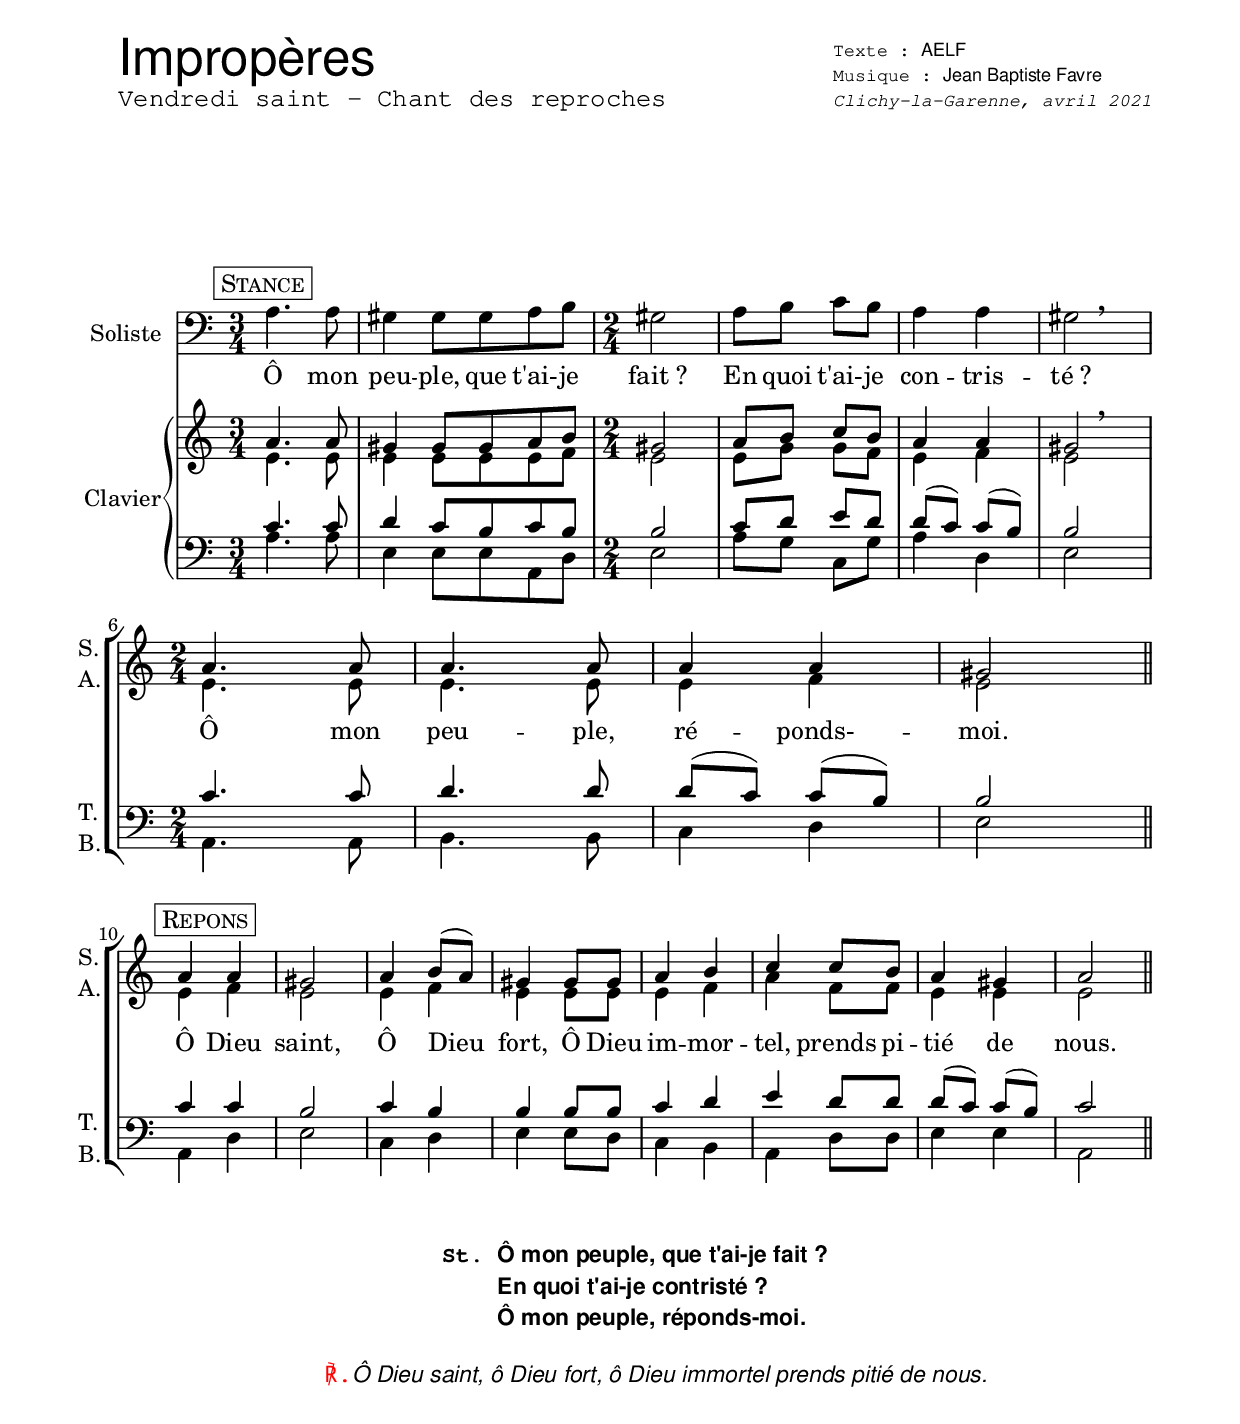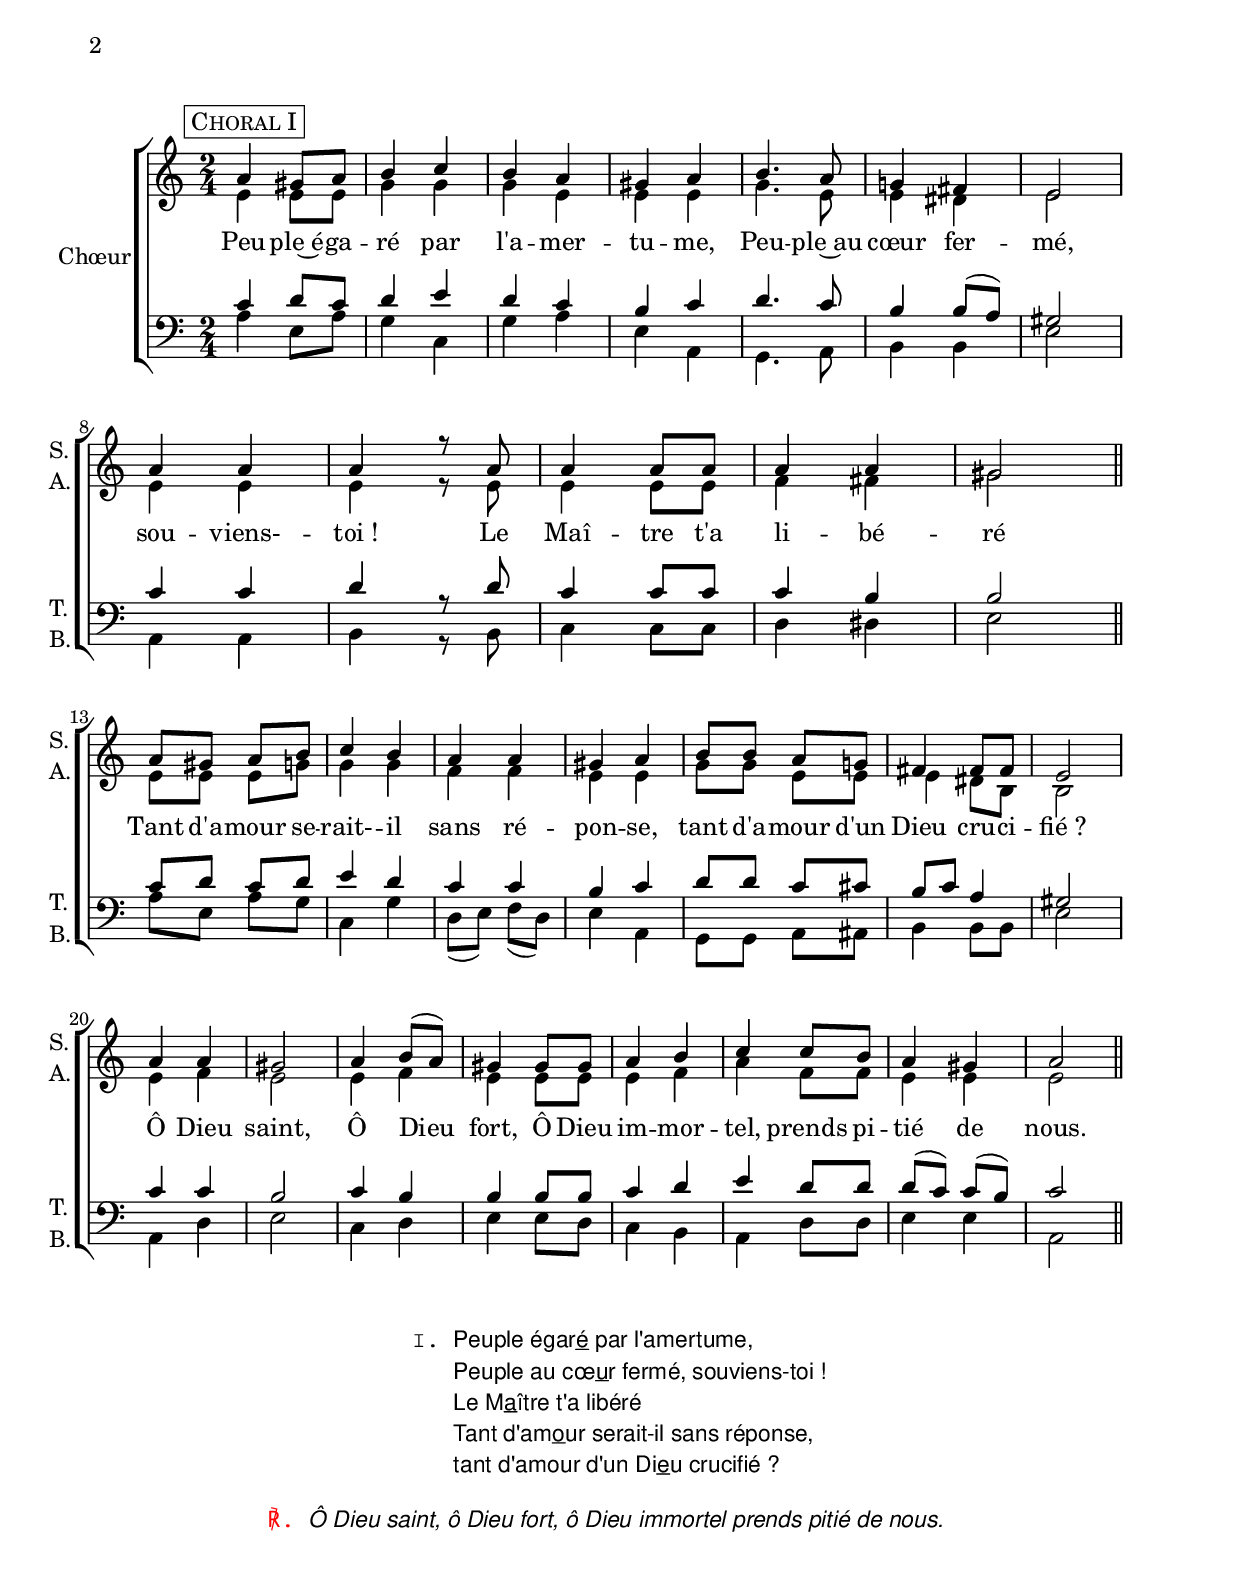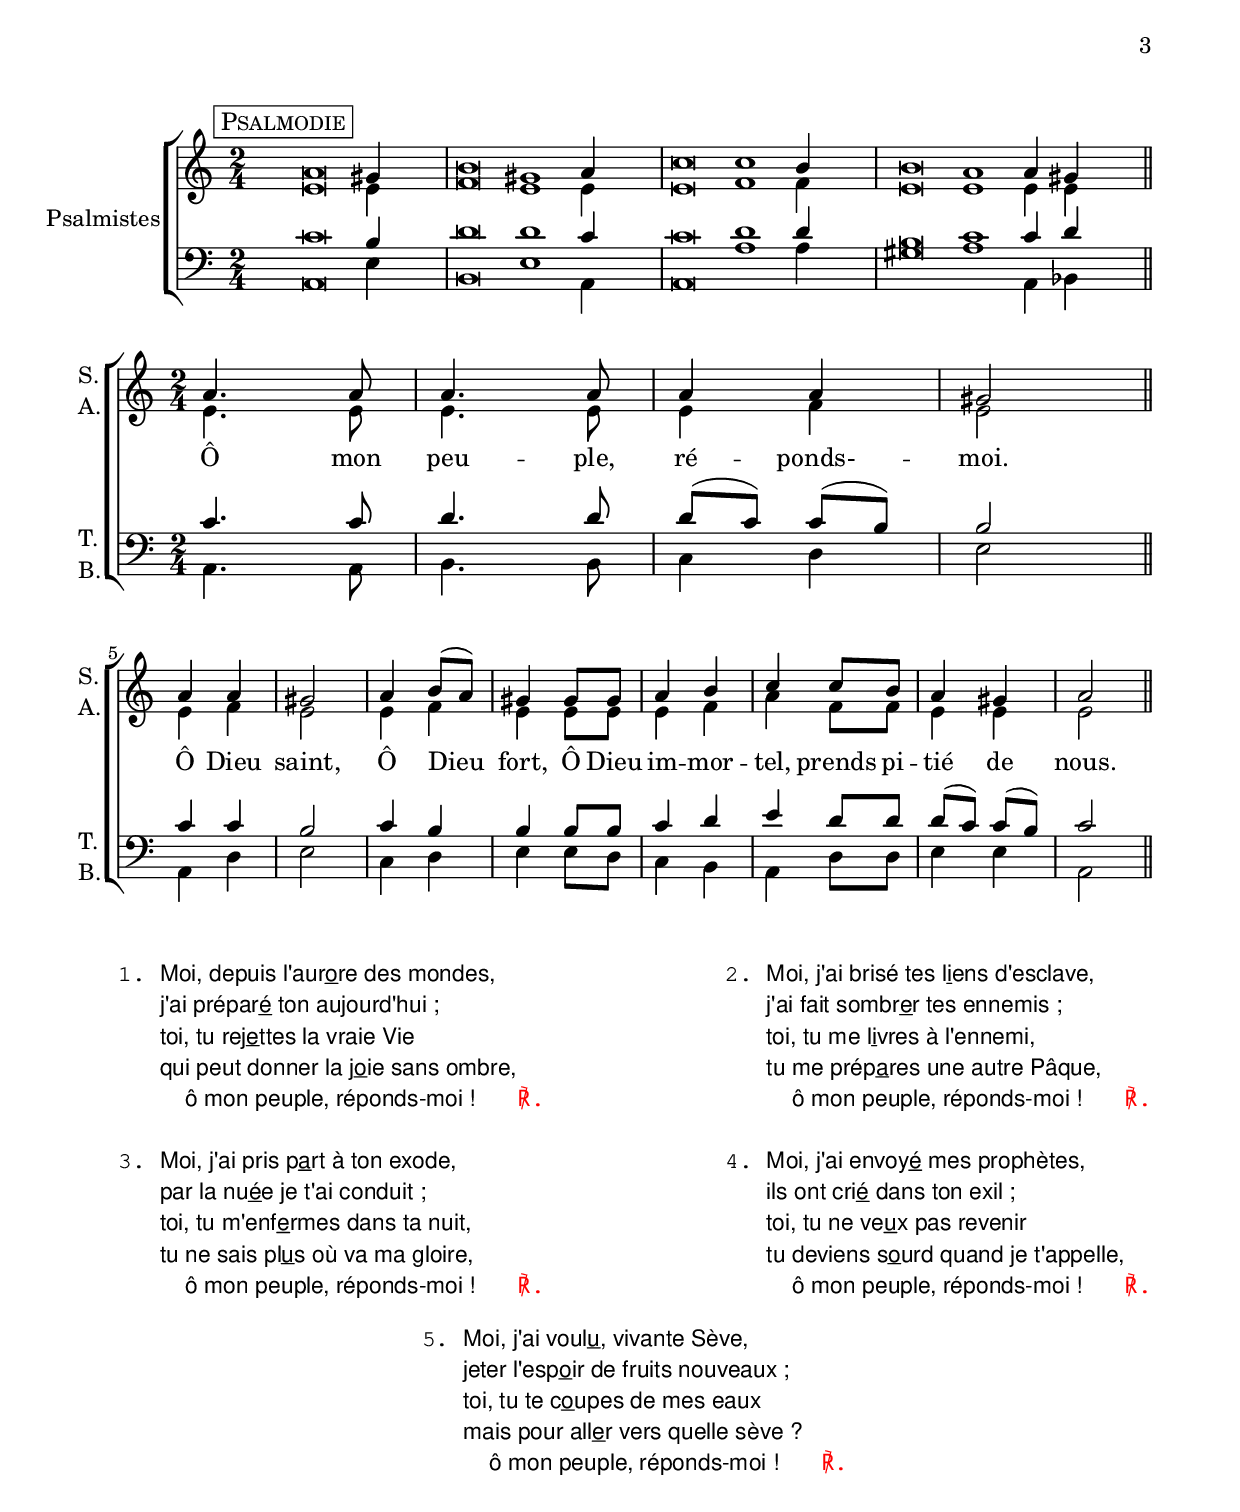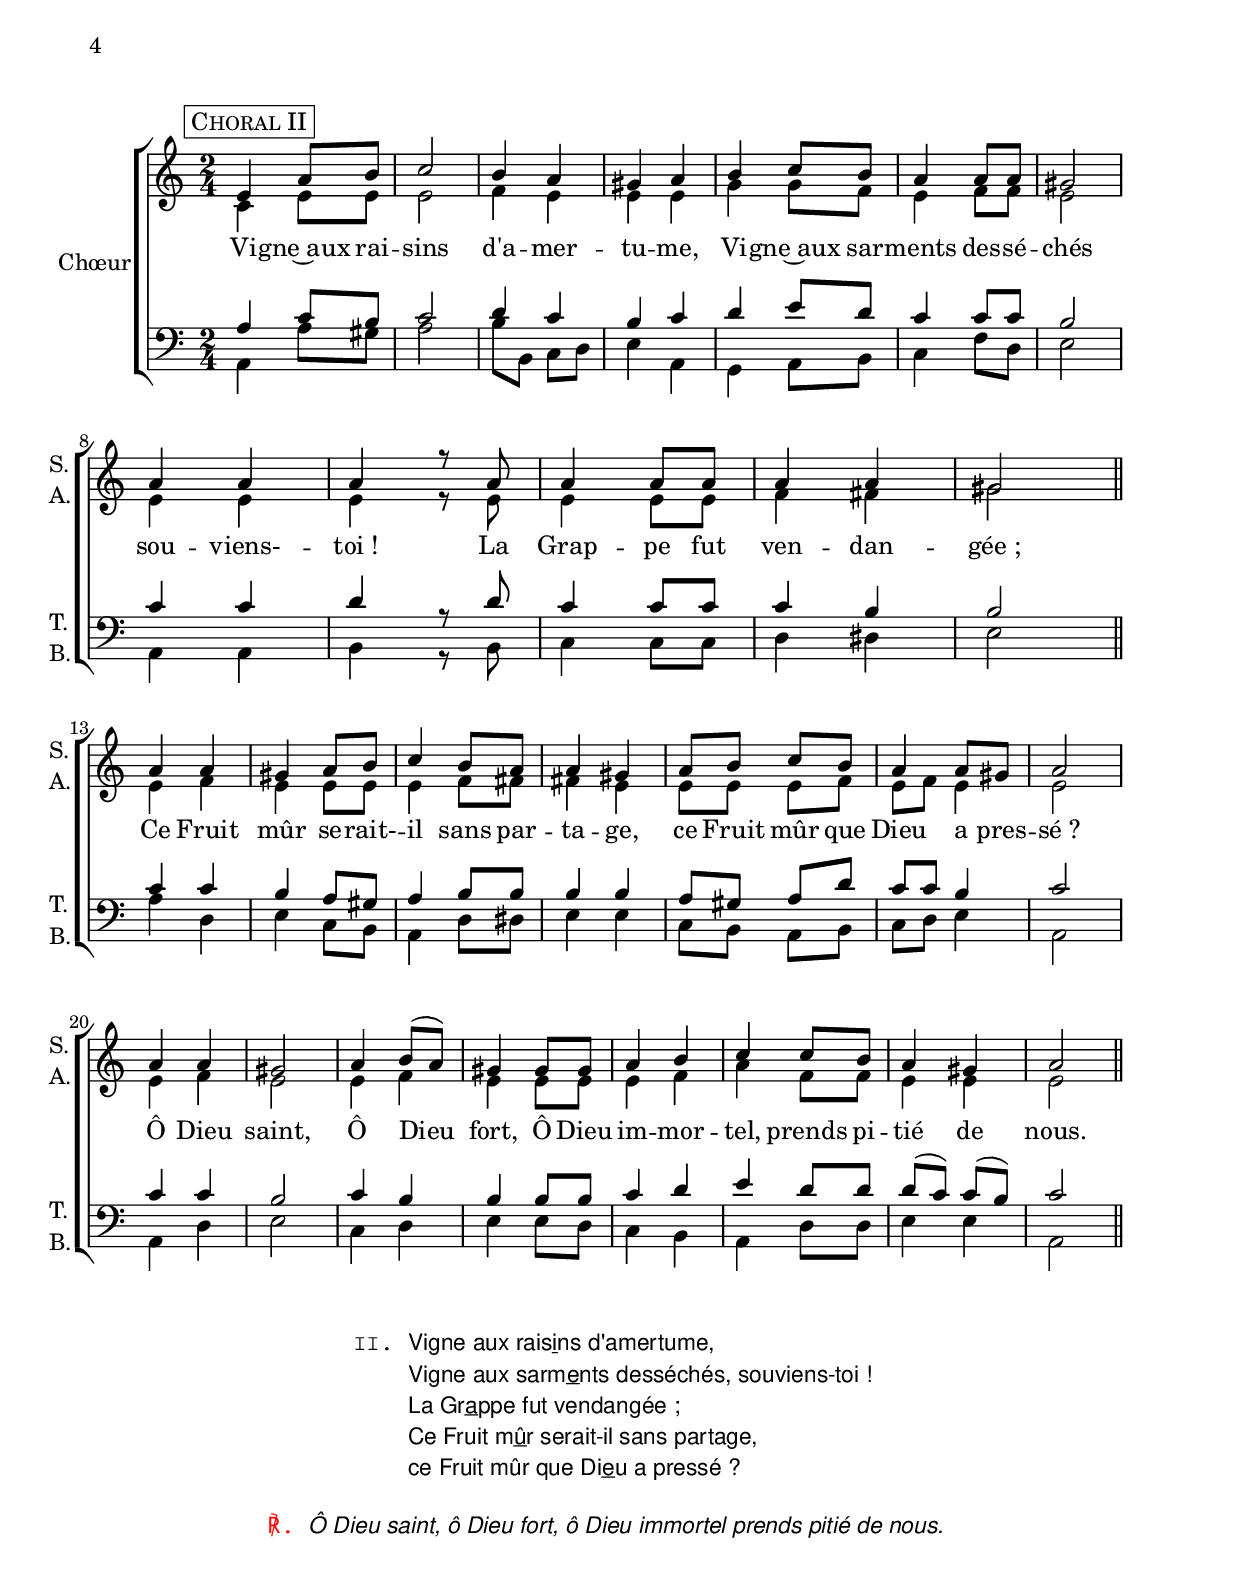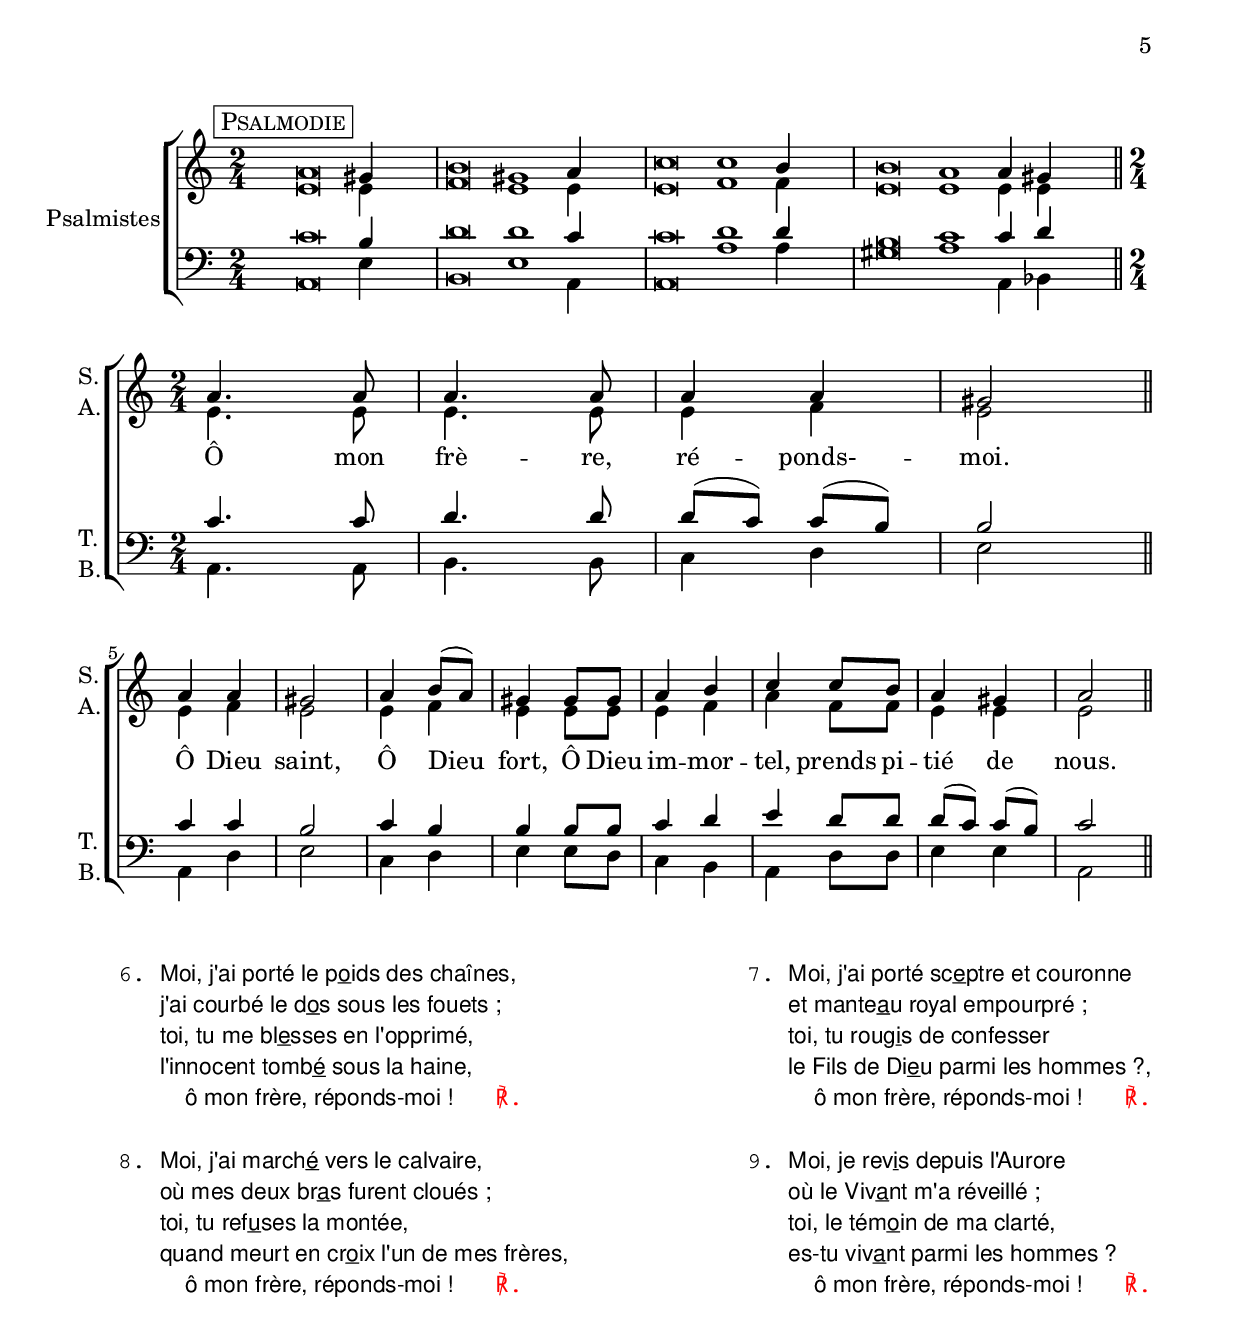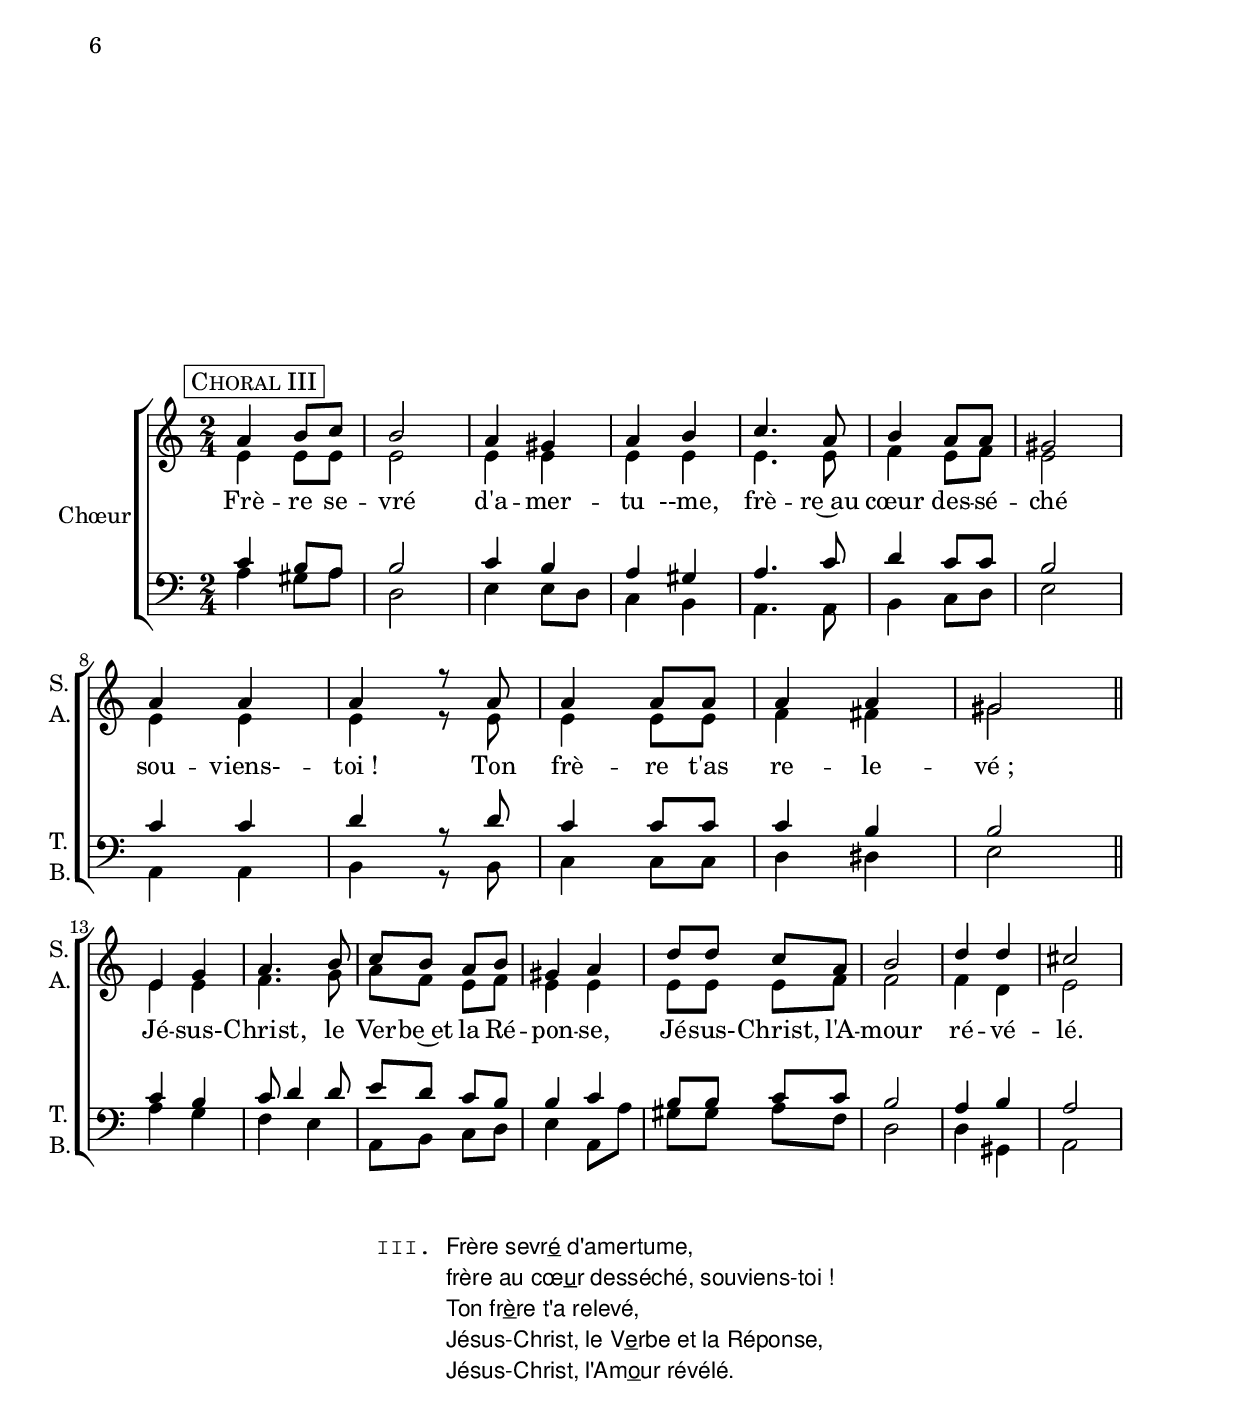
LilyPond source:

\version "2.22.0"
\language "english"
tRall = {
  \set Score.tempoHideNote = ##t
  \tempo 4=70
}
tAcce = {
  \set Score.tempoHideNote = ##t
  \tempo 2=100
}
cesure = {
  \tag #'audio s4
}

\include "../libs/commonFunctions.ily"

%%%%%
%%%%%
%%%%%
%%%%%
%%%%%
%%%%% Définitions des partitions
%%%%%
%%%%%
title = "Impropères"
subtitle = "Vendredi saint - Chant des reproches"
composer = "Jean Baptiste Favre"
poet = "AELF"
dedication = "Clichy-la-Garenne, avril 2021"

midiInstrumentName = "acoustic grand"

global = {
  \key a \minor
  \time 2/4
  }

%%%%%
%%%%%
%%%%%
%%%%%
%%%%%
%%%%% Stance pour soliste et orgue
%%%%%
%%%%%
stanceRhythms = { \set Score.tempoHideNote = ##t \tempo 4 = 60 \time 3/4 \partial 2 s2 s2. \time 2/4 s2 s2 s2 s2 \break }
stanceMelody = { a4. a8 gs4 gs8 gs a b gs2 a8 b c b a4 a gs!2 \breathe }
stanceSopranoMusic = \relative c'' { \stanceMelody }
stanceAltoMusic = \relative c' { e4. e8 e4 e8 e e f  e2 e8 g g f e4 f e2 }
stanceTenorMusic = \relative c' { c4. c8 d4 c8 b c b b2 c8 d e d d (c) c (b) b2 }
stanceBassMusic = \relative c' { a4. a8 e4 e8 e a, d e2 a8 g c, g' a4 d, e2 }
stanceLyrics = \lyricmode {
  Ô mon peu -- ple, que t'ai- -- je fait&nbsp;?
  En quoi t'ai- -- je con -- tris -- té&nbsp;?
}

%%%%%
%%%%%
%%%%%
%%%%%
%%%%%
%%%%% Répons pour chœur à 4 voix mixtes
%%%%%
%%%%%
reponRhythms = { s2*4 \bar "||" \break }
reponSopranoMusic = \relative c'' { a4. a8 a4. a8 a4 a gs2 }
reponAltoMusic = \relative c' { e4. e8 e4. e8 e4 f e2 }
reponTenorMusic = \relative c' { c4. c8 d4. d8 d (c) c (b) b2 }
reponBassMusic = \relative c { a4. a8 b4. b8 c4 d e2 }
% Paroles pour la Stance
reponOneLyrics = \lyricmode { Ô mon peu -- ple, ré -- ponds- -- moi. }
% Paroles pour Psalmodie II
reponTwoLyrics = \lyricmode { Ô mon frè -- re, ré -- ponds- -- moi. }

%%%%%
%%%%%
%%%%%
%%%%%
%%%%%
%%%%% Antienne pour chœur à 4 voix mixtes
%%%%%
%%%%%
antienneRhythms = { \set Score.tempoHideNote = ##t \tempo 4 = 75 s2*8 \bar "||" \break }
antienneSopranoMusic = \relative c'' { a4 a4 gs2 a4 b8 (a) gs4 gs8 gs a4 b c c8 b a4 gs a2 }
antienneAltoMusic = \relative c' { e4 f e2 e4 f e e8 e e4 f4 a4 f8 f e4 e e2 }
antienneTenorMusic = \relative c' { c4 c4 b2 c4 b b4 b8 b c4 d4 e4 d8 d d (c) c (b) c2 }
antienneBassMusic = \relative c { a4 d e2 c4 d e4 e8 d c4 b4 a d8 d e4 e a,2 }
antienneLyrics = \lyricmode { Ô Dieu saint, Ô Dieu fort, Ô Dieu im -- mor -- tel, prends pi -- tié de nous. }

%%%%%
%%%%%
%%%%%
%%%%%
%%%%%
%%%%% Choral & Psaume I pour chœur à 4 voix mixtes
%%%%%
%%%%%
choralOnePartOneRhythms = { \global \markCustom "Choral I" s2*7 }
choralOnePartOneSopranoMusic = \relative c'' { a4 gs!8 a b4 c b a gs a b4. a8 g!4 fs e2 }
choralOnePartOneAltoMusic =  \relative c' { e4 e8 e g4 g g e e e g4. e8 e4 ds e2 }
choralOnePartOneTenorMusic = \relative c' { c4 d8 c d4 e d c b c d4. c8 b4 b8 (a) gs2 }
choralOnePartOneBassMusic = \relative c' { a4 e8 a g4 c, g' a e a,4 g4. a8 b4 b e2 }
choralOnePartOneLyrics = \lyricmode {
  Peu -- ple~é -- ga -- ré par l'a -- mer -- tu -- me,
  Peu -- ple~au cœur fer -- mé,
}

choralOneReponRhythms = { s2*2 s2*3 \bar "||" }
choralOneReponSopranoMusic = \relative c'' { a4 a a r8 a8 a4 a8 a a4 a gs2 }
choralOneReponAltoMusic = \relative c' { e4 e e4 r8 e8 e4 e8 e f4 fs gs2 }
choralOneReponTenorMusic = \relative c' { c4 c d4 r8 d8 c4 c8 c c4 b b2 }
choralOneReponBassMusic = \relative c { a4 a b4 r8 b8 c4 c8 c d4 ds e2 }
choralOneReponLyrics = \lyricmode { sou -- viens- -- toi&nbsp;! Le Maî -- tre t'a li -- bé -- ré }

choralOnePartTwoRhythms = { s2*7 }
choralOnePartTwoSopranoMusic = \relative c'' { a8 gs!8 a8 b c4 b a a gs a b8 b a g! fs4 fs8 fs e2 }
choralOnePartTwoAltoMusic =  \relative c' { e8 e e g g4 g f f e e g8 g e e e4 ds8 b b2 }
choralOnePartTwoTenorMusic = \relative c' { c8 d8 c d e4 d c c b c d8 d c cs8 b8 c a4 gs2 }
choralOnePartTwoBassMusic = \relative c' { a8 e8 a g c,4 g' d8 (e) f (d) e4 a,4 g8 g a as b4 b8 b e2 }
choralOnePartTwoLyrics = \lyricmode {
  Tant d'a -- mour se -- rait- -- il sans ré -- pon -- se,
  tant d'a -- mour d'un Dieu cru -- ci -- fié&nbsp;?
}

%%%%%
%%%%%
%%%%%
%%%%%
%%%%%
%%%%% Choral & Psaume II pour chœur à 4 voix mixtes
%%%%%
%%%%%
choralTwoPartOneRhythms = { \global \markCustom "Choral II" s2*7 }
choralTwoPartOneSopranoMusic = \relative c' { e4 a8 b c2 b4 a gs a b4 c8 b a4 a8 a gs2 }
choralTwoPartOneAltoMusic =  \relative c' { c4 e8 e e2 f4 e e e g g8 f e4 f8 f  e2 }
choralTwoPartOneTenorMusic = \relative c' { a4 c8 b c2 d4 c b c d e8 d c4 c8 c b2 }
choralTwoPartOneBassMusic = \relative c { a4 a'8 gs a2 b8 b, c d e4 a,4 g4 a8 b c4 f8 d e2 }
choralTwoPartOneLyrics = \lyricmode {
  Vi -- gne~aux rai -- sins d'a -- mer -- tu -- me,
  Vi -- gne~aux sar -- ments des -- sé -- chés
}

choralTwoReponRhythms = { s2*2 s2*3 \bar "||" }
choralTwoReponSopranoMusic = \relative c'' { a4 a a r8 a8 a4 a8 a a4 a gs2 }
choralTwoReponAltoMusic = \relative c' { e4 e e4 r8 e8 e4 e8 e f4 fs gs2 }
choralTwoReponTenorMusic = \relative c' { c4 c d4 r8 d8 c4 c8 c c4 b b2 }
choralTwoReponBassMusic = \relative c { a4 a b4 r8 b8 c4 c8 c d4 ds e2 }
choralTwoReponLyrics = \lyricmode { sou -- viens- -- toi&nbsp;! La Grap -- pe fut ven -- dan -- gée&nbsp;; }

choralTwoPartTwoRhythms = { s2*7 }
choralTwoPartTwoSopranoMusic = \relative c'' { a4 a gs a8 b c4 b8 a a4 gs4 a8 b c b a4 a8 gs a2 }
choralTwoPartTwoAltoMusic =  \relative c' { e4 f e e8 e e4 f8 fs fs4 e e8 e e f e8 f8 e4 e2 }
choralTwoPartTwoTenorMusic = \relative c' { c4 c b a8 gs a4 b8 b b4 b a8 gs a d c8 c8 b4 c2 }
choralTwoPartTwoBassMusic = \relative c' { a4 d, e c8 b a4 d8 ds e4 e c8 b a b c8 d8 e4 a,2 }
choralTwoPartTwoLyrics = \lyricmode {
  Ce Fruit mûr se -- rait- -- il sans par -- ta -- ge,
  ce Fruit mûr que Dieu a pres -- sé&nbsp;?
}

%%%%%
%%%%%
%%%%%
%%%%%
%%%%%
%%%%% Choral III pour chœur à 4 voix mixtes
%%%%%
%%%%%
choralThreePartOneRhythms = { \global \markCustom "Choral III" s2*7 }
choralThreePartOneSopranoMusic = \relative c'' { a4 b8 c b2 a4 gs a b c4. a8 b4 a8 a gs2 }
choralThreePartOneAltoMusic =  \relative c' { e4 e8 e e2 e4 e e e e4. e8 f4 e8 f e2 }
choralThreePartOneTenorMusic = \relative c' { c4 b8 a b2 c4 b a gs a4. c8 d4 c8 c b2 }
choralThreePartOneBassMusic = \relative c' { a4 gs8 a d,2  e4 e8 d c4 b a4. a8 b4 c8 d e2 }
choralThreePartOneLyrics = \lyricmode {
  Frè -- re se -- vré d'a -- mer -- tu --me,
  frè -- re~au cœur des -- sé -- ché
}

choralThreeReponRhythms = { s2*2 s2*3 \bar "||" }
choralThreeReponSopranoMusic = \relative c'' { a4 a a r8 a8 a4 a8 a a4 a gs2 }
choralThreeReponAltoMusic = \relative c' { e4 e e4 r8 e8 e4 e8 e f4 fs gs2 }
choralThreeReponTenorMusic = \relative c' { c4 c d4 r8 d8 c4 c8 c c4 b b2 }
choralThreeReponBassMusic = \relative c { a4 a b4 r8 b8 c4 c8 c d4 ds e2 }
choralThreeReponLyrics = \lyricmode { sou -- viens- -- toi&nbsp;! Ton frè -- re t'as re -- le -- vé&nbsp;; }

choralThreePartTwoRhythms = { s2*4 s2*4 }
choralThreePartTwoSopranoMusic = \relative c' { e4 g a4. b8 c b a b gs4 a4 d8 d c a b2 d4 d cs2 }
choralThreePartTwoAltoMusic =  \relative c' { e4 e f4. g8 a f e f e4 e4 e8 e e f f2 f4 d e2}
choralThreePartTwoTenorMusic = \relative c' { c4 b c8 d4 d8 e d c b b4 c b8 b c c b2 a4 b a2 }
choralThreePartTwoBassMusic = \relative c' { a4 g f e a,8 b c d e4 a,8 a' gs8 gs a f d2 d4 gs, a2 }
choralThreePartTwoLyrics = \lyricmode {
  Jé -- sus- -- Christ, le Ver -- be~et la Ré -- pon -- se,
  Jé -- sus- -- Christ, l'A -- mour ré -- vé -- lé.
}

choralPsalmRhythms = { \markCustom "Psalmodie" \cadenzaOn \cesure \tAcce s\breve \tRall s4 \cesure \bar "|" \tAcce s\breve s1 \tRall s4 \cesure \bar "|" \tAcce s\breve s1 \tRall s4 \cesure \bar "|" \tAcce s\breve s1 \tRall s4 s \cesure \cadenzaOff \bar"||" \break }
choralPsalmSoprano = \relative c'' { \cesure a\breve gs4 \cesure b\breve gs!1 a4  \cesure c\breve c1  b4 \cesure b\breve   a1 a4 gs! \cesure }
choralPsalmAlto =    \relative c'  { \cesure e\breve e4  \cesure f\breve e1   e4  \cesure e\breve f1  f4 \cesure e\breve   e1 e4 e \cesure }
choralPsalmTenor =   \relative c'  { \cesure c\breve b4  \cesure d\breve d1   c4  \cesure c\breve d1  d4 \cesure b\breve   c1 c4 d \cesure }
choralPsalmBass =    \relative c   { \cesure a\breve e'4 \cesure b\breve e1   a,4 \cesure a\breve a'1 a4 \cesure gs!\breve a1 a,4 bf \cesure }

%%%%%
%%%%%
%%%%%
%%%%%
%%%%%
%%%%% Impression de la partition
%%%%%
%%%%%
%%%%%
%%%%%
%%%%%
\paper {
  top-margin = 1\cm
  bottom-margin = 1\cm
  left-margin = 1\cm
  right-margin = 1\cm
  indent = 1\cm
  % Plan for recto-verso printing with inner margin
  two-sided = ##t
  inner-margin =  2\cm
  outer-margin = 1.5\cm
  }
MidiOutput = \midi {
      \context {
        \Staff
        \remove "Staff_performer"
      }
      \context {
        \Voice
        \consists "Staff_performer"
      }
      \tempo 4 = 75
      \set midiMergeUnisons = ##t
    }
FirstScorePaper = \paper {
    markup-system-spacing = #'((basic-distance . 15)
       (minimum-distance . 15)
       (padding . 15)
       (stretchability . 15))
    top-markup-spacing = #'((basic-distance . 5)
       (minimum-distance . 5)
       (padding . 5)
       (stretchability . 5))
    top-system-spacing = #'((basic-distance . 5)
       (minimum-distance . 5)
       (padding . 5)
       (stretchability . 5))
    system-system-spacing = #'((basic-distance . 8)
       (minimum-distance . 8)
       (padding . 3)
       (stretchability . 3))
    scoreTitleMarkup = \markup \columns {
        \fill-line {
            \column {
              \line {
                \left-column {
                  \vspace #1.1
                  \fontsize #7 \sans \fromproperty #'header:title
                  \fontsize #1 \typewriter \fromproperty #'header:subtitle
                }
              }
            }
            \column {
              \vspace #0.5
              \fontsize #-2 \line {
                \left-column {
                  \concat { \typewriter "Texte&nbsp;: " \sans \fromproperty #'header:poet }
                  \concat { \typewriter "Musique&nbsp;: " \sans \fromproperty #'header:composer }
                  \typewriter \italic \fromproperty #'header:dedication
                }
              }
            }
          }
      }
    oddFooterMarkup = \markup {}
    #(include-special-characters)
  }
OtherScoresPaper = \paper {
    markup-system-spacing = #'((basic-distance . 5)
       (minimum-distance . 5)
       (padding . 5)
       (stretchability . 5))
    top-markup-spacing = #'((basic-distance . 5)
       (minimum-distance . 5)
       (padding . 5)
       (stretchability . 5))
    top-system-spacing = #'((basic-distance . 5)
       (minimum-distance . 5)
       (padding . 5)
       (stretchability . 5))
    system-system-spacing = #'((basic-distance . 5)
       (minimum-distance . 5)
       (padding . 5)
       (stretchability . 5))
    oddFooterMarkup = \markup {}
    #(include-special-characters)
  }
LastScorePaper = \paper {
    top-system-spacing = #'((basic-distance . 5)
       (minimum-distance . 30)
       (padding . 30)
       (stretchability . 5))
    system-system-spacing = #'((basic-distance . 8)
       (minimum-distance . 8)
       (padding . 3)
       (stretchability . 3))
    oddFooterMarkup = \markup {}
    #(include-special-characters)
}
FirstScoreHeader = \header {
    title = \title
    subtitle = \subtitle
    composer = \composer
    poet = \poet
    dedication = \dedication
  }
OtherScoresHeader = \header {
    title = ##f
    subtitle = ##f
    composer = ##f
    poet = ##f
    dedication = ##f
  }

%%%%%
%%%%%
%%%%%
%%%%%
%%%%%
%%%%% Stance pour soliste et orgue
%%%%%
%%%%%
\bookpart {
  \FirstScorePaper
  \score {
    {
      <<
        \new Staff = "stanceSolistStaff" \with { instrumentName = "Soliste" midiInstrument = \midiInstrumentName }
        <<
          \clef "bass"
          \new Voice = "stanceRhythms" { \markCustom "Stance" \global \stanceRhythms }
          \new Voice = "stanceMelody" { \relative c' { \stanceMelody } }
        >>
        \new Lyrics \lyricsto "stanceMelody" { \stanceLyrics }
        \new PianoStaff = "stancePiano" \with { instrumentName = "Clavier" midiInstrument = \midiInstrumentName }
        <<
          \new Staff = "stancePianoHighStaff"
          <<
            \clef "treble"
            \new Voice = "stancePianoRhythms" { \stanceRhythms \break }
            \new Voice = "stancePianoSoprano" { \voiceOne \stanceSopranoMusic }
            \new Voice = "stancePianoAlto" { \voiceTwo \stanceAltoMusic }
          >>
          \new Staff  = "stancePianoLowStaff"
          <<
            \clef "bass"
            \new Voice = "stancePianoRhythms" { \stanceRhythms }
            \new Voice = "stancePianoTenor" { \voiceOne \stanceTenorMusic }
            \new Voice = "stancePianoBass" { \voiceTwo \stanceBassMusic }
          >>
        >>
      >>
      \new ChoirStaff = "stanceChoirStaff"
      <<
        \new Staff = "stanceHighStaff" \with { shortInstrumentName = \markup { \column { "S." "A." } } midiInstrument = \midiInstrumentName }
        <<
          \clef "treble"
          \new Voice = "stanceRhythms" { \reponRhythms \break \markCustom "Repons" \antienneRhythms }
          \new Voice = "stanceSoprano" { \voiceOne \reponSopranoMusic \antienneSopranoMusic }
          \new Voice = "stanceAlto" { \voiceTwo \reponAltoMusic \antienneAltoMusic }
        >>
        \new Lyrics \lyricsto "stanceSoprano" { \reponOneLyrics \antienneLyrics }
        \new Staff  = "stanceLowStaff" \with { shortInstrumentName = \markup { \column { "T." "B." } } midiInstrument = \midiInstrumentName }
        <<
          \clef "bass"
          \new Voice = "stanceRhythms" { \reponRhythms \antienneRhythms }
          \new Voice = "stanceTenor" { \voiceOne \reponTenorMusic \antienneTenorMusic}
          \new Voice = "stanceBass" { \voiceTwo \reponBassMusic \antienneBassMusic }
        >>
      >>
    }
    \layout {
        ragged-last = ##f
        \context {
            \Staff
            \RemoveEmptyStaves
        }
    }
    \MidiOutput
    \FirstScoreHeader
  }
  \markuplist {
    \override #'(font-family . sans)
    \column {
      \fill-line {
        \column {
          \concat { \bold { \typewriter "St. " "Ô mon peuple, que t'ai-je fait ?" } }
          \concat { \bold { \typewriter "    " "En quoi t'ai-je contristé ?" } }
          \concat { \bold { \typewriter "    " "Ô mon peuple, réponds-moi." } }
        }
      }
    }
    \vspace #1
    \override #'(font-family . sans)
    \column {
      \fill-line {
        \column {
          \concat {  \with-color #red { \typewriter "   ℟." } \italic "Ô Dieu saint, ô Dieu fort, ô Dieu immortel prends pitié de nous." }
        }
      }
    }
  }
}

%%%%%
%%%%%
%%%%%
%%%%%
%%%%%
%%%%% Choral I pour chœur à 4 voix
%%%%%
%%%%%
\bookpart {
  \OtherScoresPaper
  \score {
    {
      \new ChoirStaff = "choralChoirStaff" \with { instrumentName = "Chœur" } <<
        \new Staff = "choralChoirHighStaff" \with { shortInstrumentName = \markup { \column { "S." "A." } } } <<
          \clef "treble"
          \new Voice = "choralRhythms" { \choralOnePartOneRhythms \break \choralOneReponRhythms \break \choralOnePartTwoRhythms \break \antienneRhythms }
          \new Voice = "choralSoprano" { \voiceOne \choralOnePartOneSopranoMusic \choralOneReponSopranoMusic \choralOnePartTwoSopranoMusic \antienneSopranoMusic }
          \new Voice = "choralAlto" { \voiceTwo \choralOnePartOneAltoMusic \choralOneReponAltoMusic \choralOnePartTwoAltoMusic \antienneAltoMusic }
        >>
        \new Lyrics \lyricsto "choralSoprano" { \choralOnePartOneLyrics \choralOneReponLyrics \choralOnePartTwoLyrics \antienneLyrics }
        \new Staff  = "choralChoirLowStaff" \with { shortInstrumentName = \markup { \column { "T." "B." } } } <<
          \clef "bass"
          \new Voice = "choralRhythms" { \choralOnePartOneRhythms \choralOneReponRhythms \choralOnePartTwoRhythms \antienneRhythms }
          \new Voice = "choralTenor" { \voiceOne \choralOnePartOneTenorMusic \choralOneReponTenorMusic \choralOnePartTwoTenorMusic \antienneTenorMusic }
          \new Voice = "choralBass" { \voiceTwo \choralOnePartOneBassMusic \choralOneReponBassMusic \choralOnePartTwoBassMusic \antienneBassMusic }
        >>
      >>
    }
    \layout {
        ragged-last = ##f
        \context {
            \Staff
            \RemoveEmptyStaves
        }
    }
    \MidiOutput
    \OtherScoresHeader
  }
  \markuplist {
    \override #'(font-family . sans)
    \column {
      \fill-line {
        \column {
          \concat { \typewriter "  I. " "Peuple égar" \underline é " par l'amertume," }
          \concat { \typewriter "     " "Peuple au cœ" \underline u "r fermé, souviens-toi&nbsp;!" }
          \concat { \typewriter "     " "Le M" \underline a "ître t'a libéré" }
          \concat { \typewriter "     " "Tant d'am" \underline o "ur serait-il sans réponse," }
          \concat { \typewriter "     " "tant d'amour d'un Di" \underline e "u crucifié&nbsp;?" }
        }
      }
      \vspace #1
      \column {
        \fill-line {
          \column {
            \concat { \with-color #red { \typewriter "℟. " } \italic { "Ô Dieu saint, ô Dieu fort, ô Dieu immortel prends pitié de nous." } }
          }
        }
      }
    }
  }
}

%%%%%
%%%%%
%%%%%
%%%%%
%%%%%
%%%%% Psalmodie I pour solistes et chœur à 4 voix
%%%%%
%%%%%
\bookpart {
  \OtherScoresPaper
  \score {
    {
      \new ChoirStaff = "psalmodyChoirStaff" \with { instrumentName = "Psalmistes" }
      {
        <<
          \new Staff = "psalmodyHighStaff"
          <<
            \clef "treble"
            \new Voice = "psalmodyRhythms" { \global \choralPsalmRhythms \break }
            \new Voice = "psalmodySoprano" { \voiceOne \choralPsalmSoprano }
            \new Voice = "psalmodyAlto" { \voiceTwo \choralPsalmAlto }
          >>
          \new Staff  = "psalmodyLowStaff" <<
            \clef "bass"
            \new Voice = "psalmodyRhythms" { \global \choralPsalmRhythms }
            \new Voice = "psalmodyTenor" { \voiceOne \choralPsalmTenor }
            \new Voice = "psalmodyBass" { \voiceTwo \choralPsalmBass }
          >>
        >>
        <<
          \new Staff = "psalmodyReponHighStaff" \with { shortInstrumentName = \markup { \column { "S." "A." } } }
          <<
            \clef "treble"
            \new Voice = "psalmodyReponRhythms" { \reponRhythms \break \antienneRhythms }
            \new Voice = "psalmodyReponSoprano" { \voiceOne \reponSopranoMusic \antienneSopranoMusic }
            \new Voice = "psalmodyReponAlto" { \voiceTwo \reponAltoMusic \antienneAltoMusic }
          >>
          \new Lyrics \lyricsto "psalmodyReponSoprano" { \reponOneLyrics \antienneLyrics }
          \new Staff  = "psalmodyReponLowStaff" \with { shortInstrumentName = \markup { \column { "T." "B." } } }
          <<
            \clef "bass"
            \new Voice = "psalmodyReponRhythms" { \reponRhythms \antienneRhythms }
            \new Voice = "psalmodyReponTenor" { \voiceOne \reponTenorMusic \antienneTenorMusic }
            \new Voice = "psalmodyReponBass" { \voiceTwo \reponBassMusic \antienneBassMusic }
          >>
        >>
      }
    }
    \layout {
        ragged-last = ##f
        \context {
            \Staff
            \RemoveEmptyStaves
        }
    }
    \MidiOutput
    \OtherScoresHeader
  }
  \markuplist {
    \override #'(font-family . sans)
    \column {
      \fill-line {
        \left-column{
          \concat { \typewriter "1. " "Moi, depuis l'aur" \underline o "re des mondes," }
          \concat { \typewriter "   " "j'ai prépar" \underline é " ton aujourd'hui&nbsp;;" }
          \concat { \typewriter "   " "toi, tu rej" \underline e "ttes la vraie Vie" }
          \concat { \typewriter "   " "qui peut donner la j" \underline o "ie sans ombre," }
          \concat { \typewriter "   " "    ô mon peuple, réponds-moi&nbsp;!" \with-color #red { \typewriter "   ℟." } }
          \vspace #1
          \concat { \typewriter "3. " "Moi, j'ai pris p" \underline a "rt à ton exode," }
          \concat { \typewriter "   " "par la nu" \underline é "e je t'ai conduit&nbsp;;" }
          \concat { \typewriter "   " "toi, tu m'enf" \underline e "rmes dans ta nuit," }
          \concat { \typewriter "   " "tu ne sais pl" \underline u "s où va ma gloire," }
          \concat { \typewriter "   " "    ô mon peuple, réponds-moi&nbsp;!" \with-color #red { \typewriter "   ℟." } }
        }
        \hspace #1
        \left-column {
          \concat { \typewriter "2. " "Moi, j'ai brisé tes l" \underline i "ens d'esclave," }
          \concat { \typewriter "   " "j'ai fait sombr" \underline e "r tes ennemis&nbsp;;" }
          \concat { \typewriter "   " "toi, tu me l" \underline i "vres à l'ennemi," }
          \concat { \typewriter "   " "tu me prép" \underline a "res une autre Pâque," }
          \concat { \typewriter "   " "    ô mon peuple, réponds-moi&nbsp;!" \with-color #red { \typewriter "   ℟." } }
          \vspace #1
          \concat { \typewriter "4. " "Moi, j'ai envoy" \underline é " mes prophètes," }
          \concat { \typewriter "   " "ils ont cri" \underline é " dans ton exil&nbsp;;" }
          \concat { \typewriter "   " "toi, tu ne ve" \underline u "x pas revenir" }
          \concat { \typewriter "   " "tu deviens s" \underline o "urd quand je t'appelle," }
          \concat { \typewriter "   " "    ô mon peuple, réponds-moi&nbsp;!" \with-color #red { \typewriter "   ℟." } }
        }
      }
      \vspace #1
      \fill-line {
        \column {
          \concat { \typewriter "5. " "Moi, j'ai voul" \underline u ", vivante Sève," }
          \concat { \typewriter "   " "jeter l'esp" \underline o "ir de fruits nouveaux&nbsp;;" }
          \concat { \typewriter "   " "toi, tu te c" \underline o "upes de mes eaux" }
          \concat { \typewriter "   " "mais pour all" \underline e "r vers quelle sève&nbsp;?" }
          \concat { \typewriter "   " "    ô mon peuple, réponds-moi&nbsp;!" \with-color #red { \typewriter "   ℟." } }
        }
      }
    }
  }
}

%%%%%
%%%%%
%%%%%
%%%%%
%%%%%
%%%%% Chœur II et chœur à 4 voix
%%%%%
%%%%%
\bookpart {
  \OtherScoresPaper
  \score {
    {
      \new ChoirStaff = "choralChoirStaff" \with { instrumentName = "Chœur" } <<
        \new Staff = "choralChoirHighStaff" \with { shortInstrumentName = \markup { \column { "S." "A." } } } <<
          \clef "treble"
          \new Voice = "choralRhythms" { \choralTwoPartOneRhythms \break \choralTwoReponRhythms \break \choralTwoPartTwoRhythms \break \antienneRhythms }
          \new Voice = "choralSoprano" { \voiceOne \choralTwoPartOneSopranoMusic \choralTwoReponSopranoMusic \choralTwoPartTwoSopranoMusic \antienneSopranoMusic }
          \new Voice = "choralAlto" { \voiceTwo \choralTwoPartOneAltoMusic \choralTwoReponAltoMusic \choralTwoPartTwoAltoMusic \antienneAltoMusic }
        >>
        \new Lyrics \lyricsto "choralSoprano" { \choralTwoPartOneLyrics \choralTwoReponLyrics \choralTwoPartTwoLyrics \antienneLyrics }
        \new Staff  = "choralChoirLowStaff" \with { shortInstrumentName = \markup { \column { "T." "B." } } } <<
          \clef "bass"
          \new Voice = "choralRhythms" { \choralTwoPartOneRhythms \choralTwoReponRhythms \choralTwoPartTwoRhythms \antienneRhythms }
          \new Voice = "choralTenor" { \voiceOne \choralTwoPartOneTenorMusic \choralTwoReponTenorMusic \choralTwoPartTwoTenorMusic \antienneTenorMusic }
          \new Voice = "choralBass" { \voiceTwo \choralTwoPartOneBassMusic \choralTwoReponBassMusic \choralTwoPartTwoBassMusic \antienneBassMusic }
        >>
      >>
    }
    \layout {
        ragged-last = ##f
        \context {
            \Staff
            \RemoveEmptyStaves
        }
    }
    \MidiOutput
    \OtherScoresHeader
  }
  \markuplist {
    \override #'(font-family . sans)
    \column {
      \fill-line {
        \column {
          \concat { \typewriter " II. " "Vigne aux rais" \underline i "ns d'amertume," }
          \concat { \typewriter "     " "Vigne aux sarm" \underline e "nts desséchés, souviens-toi&nbsp;!" }
          \concat { \typewriter "     " "La Gr" \underline a "ppe fut vendangée&nbsp;;" }
          \concat { \typewriter "     " "Ce Fruit m" \underline û "r serait-il sans partage," }
          \concat { \typewriter "     " "ce Fruit mûr que Di" \underline e "u a pressé&nbsp;?" }
        }
      }
      \vspace #1
      \fill-line {
        \column {
          \column {
            \concat { \with-color #red { \typewriter "℟. " } \italic { "Ô Dieu saint, ô Dieu fort, ô Dieu immortel prends pitié de nous." } }
          }
        }
      }
    }
  }
}

%%%%%
%%%%%
%%%%%
%%%%%
%%%%%
%%%%% Psalmodie II pour solistes et chœur à 4 voix
%%%%%
%%%%%
\bookpart {
  \OtherScoresPaper
  \score {
    {
      \new ChoirStaff = "psalmodyChoirStaff" \with { instrumentName = "Psalmistes" }
      {
        <<
          \new Staff = "psalmodyHighStaff"
          <<
            \clef "treble"
            \new Voice = "psalmodyRhythms" { \global \choralPsalmRhythms \break }
            \new Voice = "psalmodySoprano" { \voiceOne \choralPsalmSoprano }
            \new Voice = "psalmodyAlto" { \voiceTwo \choralPsalmAlto }
          >>
          \new Staff  = "psalmodyLowStaff" <<
            \clef "bass"
            \new Voice = "psalmodyRhythms" { \global \choralPsalmRhythms }
            \new Voice = "psalmodyTenor" { \voiceOne \choralPsalmTenor }
            \new Voice = "psalmodyBass" { \voiceTwo \choralPsalmBass }
          >>
        >>
        <<
          \new Staff = "psalmodyReponHighStaff" \with { shortInstrumentName = \markup { \column { "S." "A." } } }
          <<
            \clef "treble"
            \new Voice = "psalmodyReponRhythms" { \global \reponRhythms \break \antienneRhythms }
            \new Voice = "psalmodyReponSoprano" { \voiceOne \reponSopranoMusic \antienneSopranoMusic }
            \new Voice = "psalmodyReponAlto" { \voiceTwo \reponAltoMusic \antienneAltoMusic }
          >>
          \new Lyrics \lyricsto "psalmodyReponSoprano" { \reponTwoLyrics \antienneLyrics }
          \new Staff  = "psalmodyReponLowStaff" \with { shortInstrumentName = \markup { \column { "T." "B." } } }
          <<
            \clef "bass"
            \new Voice = "psalmodyReponRhythms" { \global \reponRhythms \antienneRhythms }
            \new Voice = "psalmodyReponTenor" { \voiceOne \reponTenorMusic \antienneTenorMusic }
            \new Voice = "psalmodyReponBass" { \voiceTwo \reponBassMusic \antienneBassMusic }
          >>
        >>
      }
    }
    \layout {
        ragged-last = ##f
        \context {
            \Staff
            \RemoveEmptyStaves
        }
    }
    \MidiOutput
    \OtherScoresHeader
  }
  \markuplist {
    \override #'(font-family . sans)
    \column {
      \fill-line {
        \left-column{
          \concat { \typewriter "6. " "Moi, j'ai porté le p" \underline o "ids des chaînes," }
          \concat { \typewriter "   " "j'ai courbé le d" \underline o "s sous les fouets&nbsp;;" }
          \concat { \typewriter "   " "toi, tu me bl" \underline e "sses en l'opprimé," }
          \concat { \typewriter "   " "l'innocent tomb" \underline é " sous la haine," }
          \concat { \typewriter "   " "    ô mon frère, réponds-moi&nbsp;!" \with-color #red { \typewriter "   ℟." } }
          \vspace #1
          \concat { \typewriter "8. " "Moi, j'ai march" \underline é " vers le calvaire," }
          \concat { \typewriter "   " "où mes deux br" \underline a "s furent cloués&nbsp;;" }
          \concat { \typewriter "   " "toi, tu ref" \underline u "ses la montée," }
          \concat { \typewriter "   " "quand meurt en cr" \underline o "ix l'un de mes frères," }
          \concat { \typewriter "   " "    ô mon frère, réponds-moi&nbsp;!" \with-color #red { \typewriter "   ℟." } }
        }
        \hspace #1
        \left-column {
          \concat { \typewriter "7. " "Moi, j'ai porté sc" \underline e "ptre et couronne" }
          \concat { \typewriter "   " "et mante" \underline a "u royal empourpré&nbsp;;" }
          \concat { \typewriter "   " "toi, tu roug" \underline i "s de confesser" }
          \concat { \typewriter "   " "le Fils de Di" \underline e "u parmi les hommes&nbsp;?," }
          \concat { \typewriter "   " "    ô mon frère, réponds-moi&nbsp;!" \with-color #red { \typewriter "   ℟." } }
          \vspace #1
          \concat { \typewriter "9. " "Moi, je rev" \underline i "s depuis l'Aurore" }
          \concat { \typewriter "   " "où le Viv" \underline a "nt m'a réveillé&nbsp;;" }
          \concat { \typewriter "   " "toi, le tém" \underline o "in de ma clarté," }
          \concat { \typewriter "   " "es-tu viv" \underline a "nt parmi les hommes&nbsp;?" }
          \concat { \typewriter "   " "    ô mon frère, réponds-moi&nbsp;!" \with-color #red { \typewriter "   ℟." } }
        }
      }
    }
  }
}

%%%%%
%%%%%
%%%%%
%%%%%
%%%%%
%%%%% Choral III pour chœur à 4 voix
%%%%%
%%%%%
\bookpart {
  \LastScorePaper
  \score {
    {
      <<
        \new ChoirStaff = "choralChoirStaff" \with { instrumentName = "Chœur" } <<
          \new Staff = "choralChoirHighStaff" \with { shortInstrumentName = \markup { \column { "S." "A." } } } <<
            \clef "treble"
            \new Voice = "choralRhythms" { \choralThreePartOneRhythms \break \choralThreeReponRhythms \break \choralThreePartTwoRhythms }
            \new Voice = "choralSoprano" { \voiceOne \choralThreePartOneSopranoMusic \choralThreeReponSopranoMusic \choralThreePartTwoSopranoMusic }
            \new Voice = "choralAlto" { \voiceTwo \choralThreePartOneAltoMusic \choralThreeReponAltoMusic \choralThreePartTwoAltoMusic }
          >>
          \new Lyrics \lyricsto "choralSoprano" { \choralThreePartOneLyrics \choralThreeReponLyrics \choralThreePartTwoLyrics }
          \new Staff  = "choralChoirLowStaff" \with { shortInstrumentName = \markup { \column { "T." "B." } } } <<
            \clef "bass"
            \new Voice = "choralRhythms" { \choralThreePartOneRhythms \choralThreeReponRhythms \choralThreePartTwoRhythms }
            \new Voice = "choralTenor" { \voiceOne \choralThreePartOneTenorMusic \choralThreeReponTenorMusic \choralThreePartTwoTenorMusic }
            \new Voice = "choralBass" { \voiceTwo \choralThreePartOneBassMusic \choralThreeReponBassMusic \choralThreePartTwoBassMusic }
          >>
        >>
      >>
    }
    \layout {
        ragged-last = ##f
        \context {
            \Staff
            \RemoveEmptyStaves
        }
    }
    \MidiOutput
    \OtherScoresHeader
  }
  \markuplist {
    \override #'(font-family . sans)
    \column {
      \fill-line {
        \column {
          \concat { \typewriter "III. " "Frère sevr" \underline é " d'amertume," }
          \concat { \typewriter "     " "frère au cœ" \underline u "r desséché, souviens-toi&nbsp;!" }
          \concat { \typewriter "     " "Ton fr" \underline è "re t'a relevé," }
          \concat { \typewriter "     " "Jésus-Christ, le V" \underline e "rbe et la Réponse," }
          \concat { \typewriter "     " "Jésus-Christ, l'Am" \underline o "ur révélé." }
        }
      }
    }
  }
}
